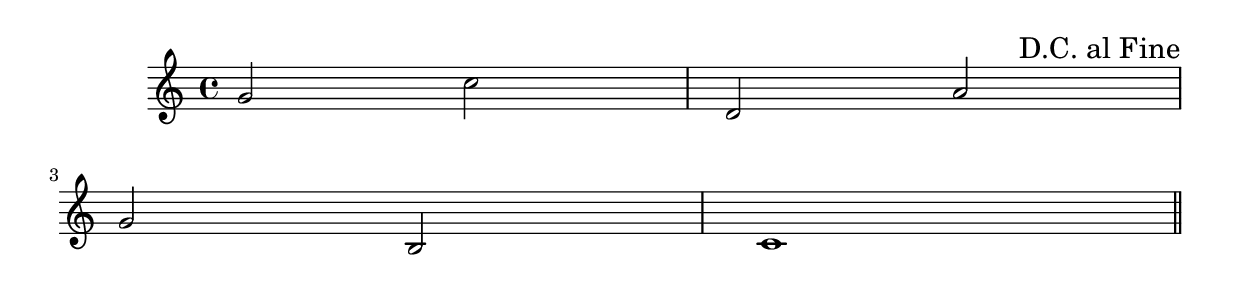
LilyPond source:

%% DO NOT EDIT this file manually; it is automatically
%% generated from LSR http://lsr.dsi.unimi.it
%% Make any changes in LSR itself, or in Documentation/snippets/new/ ,
%% and then run scripts/auxiliar/makelsr.py
%%
%% This file is in the public domain.
\version "2.17.11"

\header {
  lsrtags = "text"

  texidoc = "
Marks can be printed at the end of the current line, instead of the
beginning of the following line.  In such cases, it might be preferable
to align the right end of the mark with the bar line.

"
  doctitle = "Printing marks at the end of a line"
} % begin verbatim


\relative c'' {
  g2 c
  d,2 a'
  \once \override Score.RehearsalMark.break-visibility = #end-of-line-visible
  \once \override Score.RehearsalMark.self-alignment-X = #RIGHT
  \mark "D.C. al Fine"
  \break
  g2 b,
  c1 \bar "||"
}
